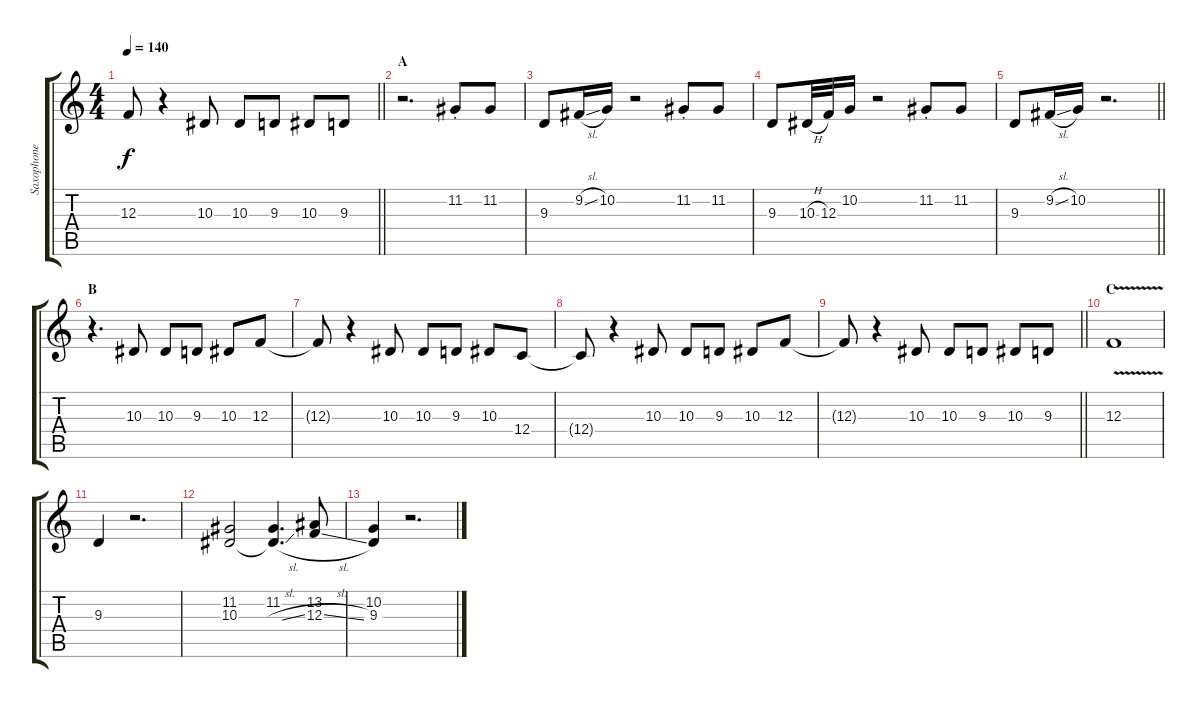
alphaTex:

\track ("Saxophone" "Saxophone") {instrument tenorsax}
\staff {score tabs}
\tuning (D4 A3 F3 C3 G2 C2) {hide}
\ts (4 4)
\tempo 140
\clef g2
\barLineRight lightlight
\ks c
12.3{t}.8{dy f} r.4 10.3.8 10.3.8 9.3.8 10.3.8 9.3.8 |
\section ("" "A")
r.2{d} 11.2{st}.8 11.2.8 |
9.3.8 9.2{sl}.16 10.2.16 r.2 11.2{st}.8 11.2.8 |
9.3.8 10.3{h}.32 12.3.32 10.2.16 r.2 11.2{st}.8 11.2.8 |
\barLineRight lightlight
9.3.8 9.2{sl}.16 10.2.16 r.2{d} |
\section ("" "B")
r.4{d} 10.3.8 10.3.8 9.3.8 10.3.8 12.3.8 |
12.3{t}.8 r.4 10.3.8 10.3.8 9.3.8 10.3.8 12.4.8 |
12.4{t}.8 r.4 10.3.8 10.3.8 9.3.8 10.3.8 12.3.8 |
\barLineRight lightlight
12.3{t}.8 r.4 10.3.8 10.3.8 9.3.8 10.3.8 9.3.8 |
\section ("" "C")
12.3{v}.1 |
9.3.4 r.2{d} |
(11.2 10.3).2 (11.2 10.3{sl t}).4{d} (13.2 12.3{sl}).8 |
(10.2 9.3).4 r.2{d}
